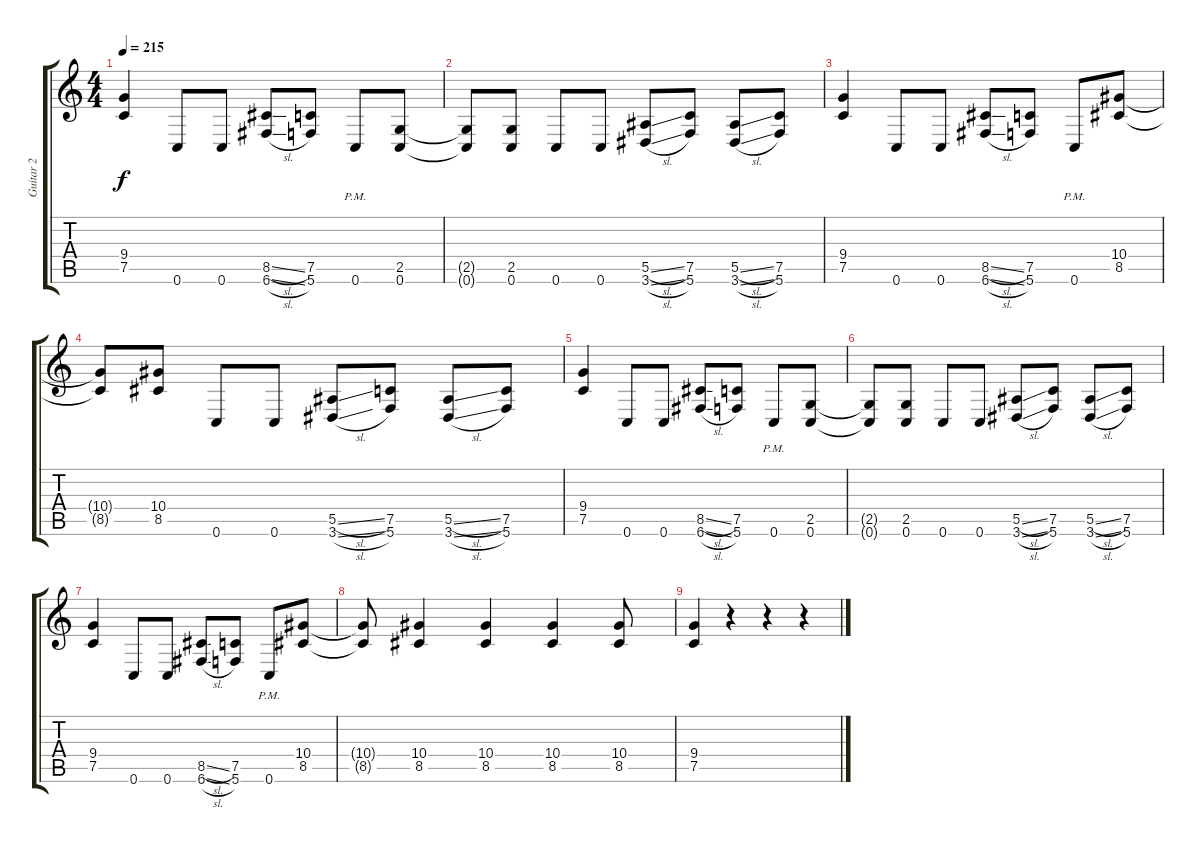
\track ("Guitar 2" "Guitar 2") {instrument distortionguitar}
\staff {score tabs}
\tuning (C4 G3 Eb3 Bb2 F2 C2) {hide}
\ts (4 4)
\tempo 215
\clef g2
\ks c
(9.4 7.5).4{dy f} 0.6.8 0.6.8 (8.5{sl} 6.6{sl}).8 (7.5 5.6).8 0.6{pm}.8 (2.5 0.6).8 |
(2.5{t} 0.6{t}).8 (2.5 0.6).8 0.6.8 0.6.8 (5.5{sl} 3.6{sl}).8 (7.5 5.6).8 (5.5{sl} 3.6{sl}).8 (7.5 5.6).8 |
(9.4 7.5).4 0.6.8 0.6.8 (8.5{sl} 6.6{sl}).8 (7.5 5.6).8 0.6{pm}.8 (10.4 8.5).8 |
(10.4{t} 8.5{t}).8 (10.4 8.5).8 0.6.8 0.6.8 (5.5{sl} 3.6{sl}).8 (7.5 5.6).8 (5.5{sl} 3.6{sl}).8 (7.5 5.6).8 |
(9.4 7.5).4 0.6.8 0.6.8 (8.5{sl} 6.6{sl}).8 (7.5 5.6).8 0.6{pm}.8 (2.5 0.6).8 |
(2.5{t} 0.6{t}).8 (2.5 0.6).8 0.6.8 0.6.8 (5.5{sl} 3.6{sl}).8 (7.5 5.6).8 (5.5{sl} 3.6{sl}).8 (7.5 5.6).8 |
(9.4 7.5).4 0.6.8 0.6.8 (8.5{sl} 6.6{sl}).8 (7.5 5.6).8 0.6{pm}.8 (10.4 8.5).8 |
(10.4{t} 8.5{t}).8 (10.4 8.5).4 (10.4 8.5).4 (10.4 8.5).4 (10.4 8.5).8 |
(9.4 7.5).4 r.4 r.4 r.4
